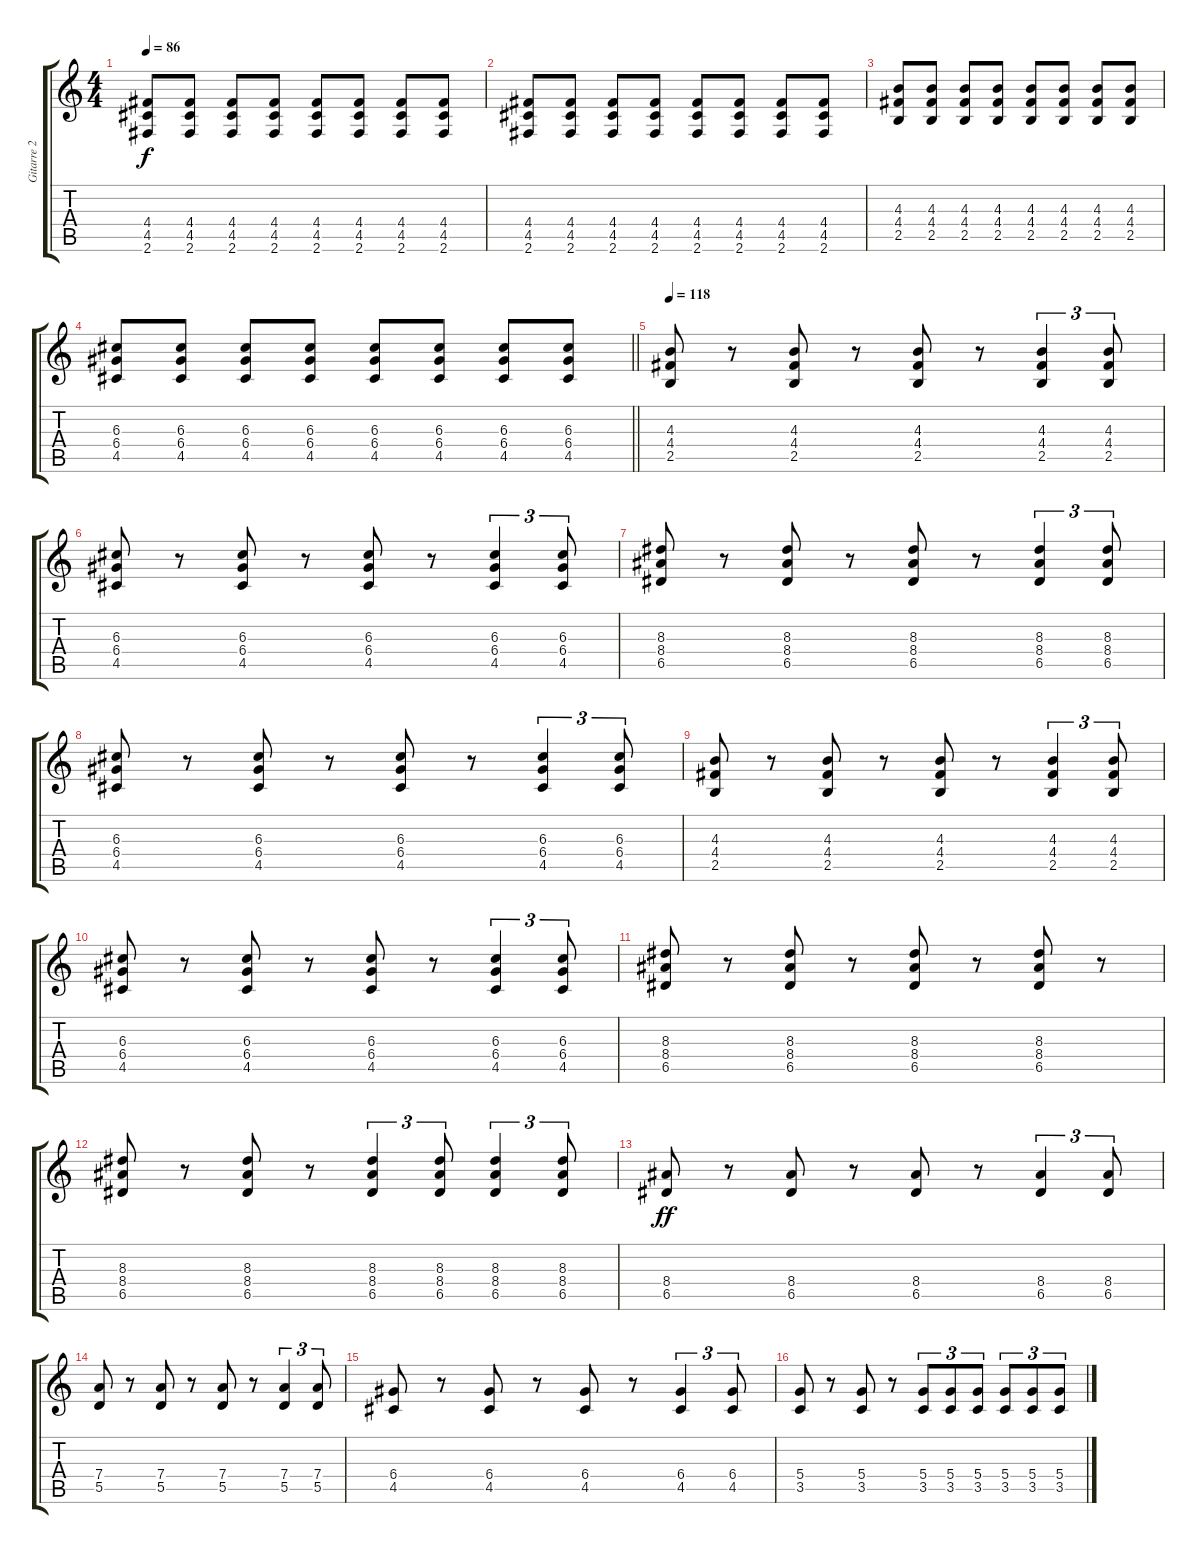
\track ("Gitarre 2" "Gitarre 2") {instrument distortionguitar}
\staff {score tabs}
\tuning (E4 B3 G3 D3 A2 E2) {hide}
\ts (4 4)
\tempo 86
\clef g2
\ks c
(4.4 4.5 2.6).8{dy f} (4.4 4.5 2.6).8 (4.4 4.5 2.6).8 (4.4 4.5 2.6).8 (4.4 4.5 2.6).8 (4.4 4.5 2.6).8 (4.4 4.5 2.6).8 (4.4 4.5 2.6).8 |
(4.4 4.5 2.6).8 (4.4 4.5 2.6).8 (4.4 4.5 2.6).8 (4.4 4.5 2.6).8 (4.4 4.5 2.6).8 (4.4 4.5 2.6).8 (4.4 4.5 2.6).8 (4.4 4.5 2.6).8 |
(4.3 4.4 2.5).8 (4.3 4.4 2.5).8 (4.3 4.4 2.5).8 (4.3 4.4 2.5).8 (4.3 4.4 2.5).8 (4.3 4.4 2.5).8 (4.3 4.4 2.5).8 (4.3 4.4 2.5).8 |
\barLineRight lightlight
(6.3 6.4 4.5).8 (6.3 6.4 4.5).8 (6.3 6.4 4.5).8 (6.3 6.4 4.5).8 (6.3 6.4 4.5).8 (6.3 6.4 4.5).8 (6.3 6.4 4.5).8 (6.3 6.4 4.5).8 |
\tempo 118
(4.3 4.4 2.5).8{volume 11} r.8 (4.3 4.4 2.5).8 r.8 (4.3 4.4 2.5).8 r.8 (4.3 4.4 2.5).4{tu (3 2)} (4.3 4.4 2.5).8{tu (3 2)} |
(6.3 6.4 4.5).8 r.8 (6.3 6.4 4.5).8 r.8 (6.3 6.4 4.5).8 r.8 (6.3 6.4 4.5).4{tu (3 2)} (6.3 6.4 4.5).8{tu (3 2)} |
(8.3 8.4 6.5).8 r.8 (8.3 8.4 6.5).8 r.8 (8.3 8.4 6.5).8 r.8 (8.3 8.4 6.5).4{tu (3 2)} (8.3 8.4 6.5).8{tu (3 2)} |
(6.3 6.4 4.5).8 r.8 (6.3 6.4 4.5).8 r.8 (6.3 6.4 4.5).8 r.8 (6.3 6.4 4.5).4{tu (3 2)} (6.3 6.4 4.5).8{tu (3 2)} |
(4.3 4.4 2.5).8 r.8 (4.3 4.4 2.5).8 r.8 (4.3 4.4 2.5).8 r.8 (4.3 4.4 2.5).4{tu (3 2)} (4.3 4.4 2.5).8{tu (3 2)} |
(6.3 6.4 4.5).8 r.8 (6.3 6.4 4.5).8 r.8 (6.3 6.4 4.5).8 r.8 (6.3 6.4 4.5).4{tu (3 2)} (6.3 6.4 4.5).8{tu (3 2)} |
(8.3 8.4 6.5).8 r.8 (8.3 8.4 6.5).8 r.8 (8.3 8.4 6.5).8 r.8 (8.3 8.4 6.5).8 r.8 |
(8.3 8.4 6.5).8 r.8 (8.3 8.4 6.5).8 r.8 (8.3 8.4 6.5).4{tu (3 2)} (8.3 8.4 6.5).8{tu (3 2)} (8.3 8.4 6.5).4{tu (3 2)} (8.3 8.4 6.5).8{tu (3 2)} |
(8.4 6.5).8{dy ff} r.8 (8.4 6.5).8 r.8 (8.4 6.5).8 r.8 (8.4 6.5).4{tu (3 2)} (8.4 6.5).8{tu (3 2)} |
(7.4 5.5).8 r.8 (7.4 5.5).8 r.8 (7.4 5.5).8 r.8 (7.4 5.5).4{tu (3 2)} (7.4 5.5).8{tu (3 2)} |
(6.4 4.5).8 r.8 (6.4 4.5).8 r.8 (6.4 4.5).8 r.8 (6.4 4.5).4{tu (3 2)} (6.4 4.5).8{tu (3 2)} |
(5.4 3.5).8 r.8 (5.4 3.5).8 r.8 (5.4 3.5).8{tu (3 2)} (5.4 3.5).8{tu (3 2)} (5.4 3.5).8{tu (3 2)} (5.4 3.5).8{tu (3 2)} (5.4 3.5).8{tu (3 2)} (5.4 3.5).8{tu (3 2)}
